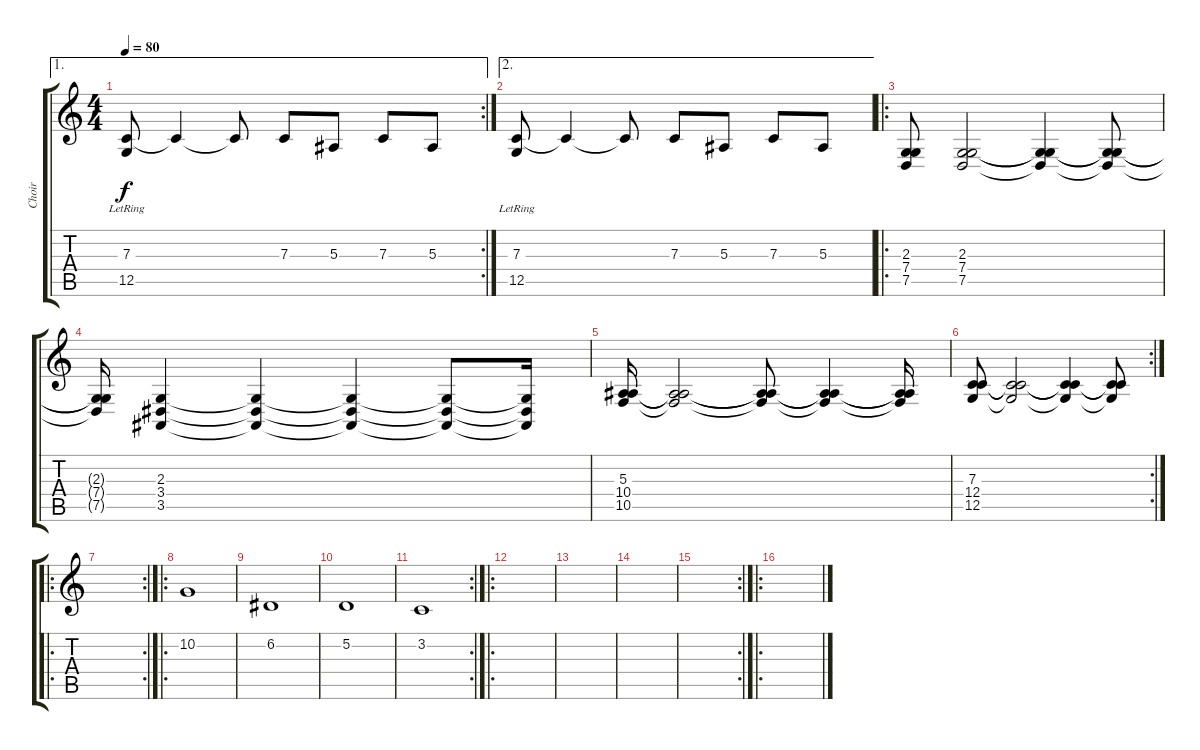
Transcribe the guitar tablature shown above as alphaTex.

\track ("Choir" "Choir") {instrument choiraahs}
\staff {score tabs}
\tuning (D4 A3 F3 C3 G2 C2) {hide}
\ae 1
\rc 2
\ts (4 4)
\tempo 80
\clef g2
\ks c
(7.3 12.5{lr}).8{dy f} 7.3{t}.4 7.3{t}.8 7.3.8 5.3.8 7.3.8 5.3.8 |
\ae 2
(7.3 12.5{lr}).8 7.3{t}.4 7.3{t}.8 7.3.8 5.3.8 7.3.8 5.3.8 |
\ro
(2.3 7.4 7.5).8{volume 13} (2.3 7.4 7.5).2 (2.3{t} 7.4{t} 7.5{t}).4 (2.3{t} 7.4{t} 7.5{t}).8 |
(2.3{t} 7.4{t} 7.5{t}).16 (2.3 3.4 3.5).4 (2.3{t} 3.4{t} 3.5{t}).4 (2.3{t} 3.4{t} 3.5{t}).4 (2.3{t} 3.4{t} 3.5{t}).8 (2.3{t} 3.4{t} 3.5{t}).16 |
(5.3 10.4 10.5).16 (5.3{t} 10.4{t} 10.5{t}).2 (5.3{t} 10.4{t} 10.5{t}).8 (5.3{t} 10.4{t} 10.5{t}).4 (5.3{t} 10.4{t} 10.5{t}).16 |
\rc 2
(7.3 12.4 12.5).8 (7.3{t} 12.4{t} 12.5{t}).2 (7.3{t} 12.4{t} 12.5{t}).4 (7.3{t} 12.4{t} 12.5{t}).8 |
\ro
\rc 2
|
\ro
10.2.1{volume 8} |
6.2.1{volume 8} |
5.2.1{volume 8} |
\rc 2
3.2.1{volume 8} |
\ro
|
|
|
\rc 2
|
\ro
